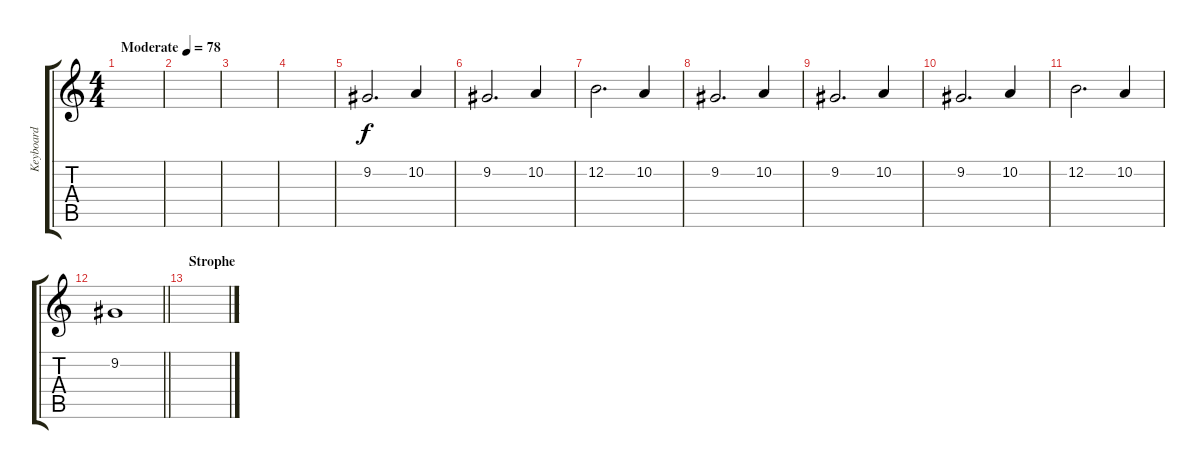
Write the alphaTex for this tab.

\track ("Keyboard" "Keyboard") {instrument piccolo}
\staff {score tabs}
\tuning (E4 B3 G3 D3 A2 E2) {hide}
\ts (4 4)
\tempo (78 "Moderate")
\clef g2
\ks c
|
|
|
|
9.2.2{d} 10.2.4 |
9.2.2{d} 10.2.4 |
12.2.2{d} 10.2.4 |
9.2.2{d} 10.2.4 |
9.2.2{d} 10.2.4 |
9.2.2{d} 10.2.4 |
12.2.2{d} 10.2.4 |
\barLineRight lightlight
9.2.1 |
\section ("" "Strophe")
